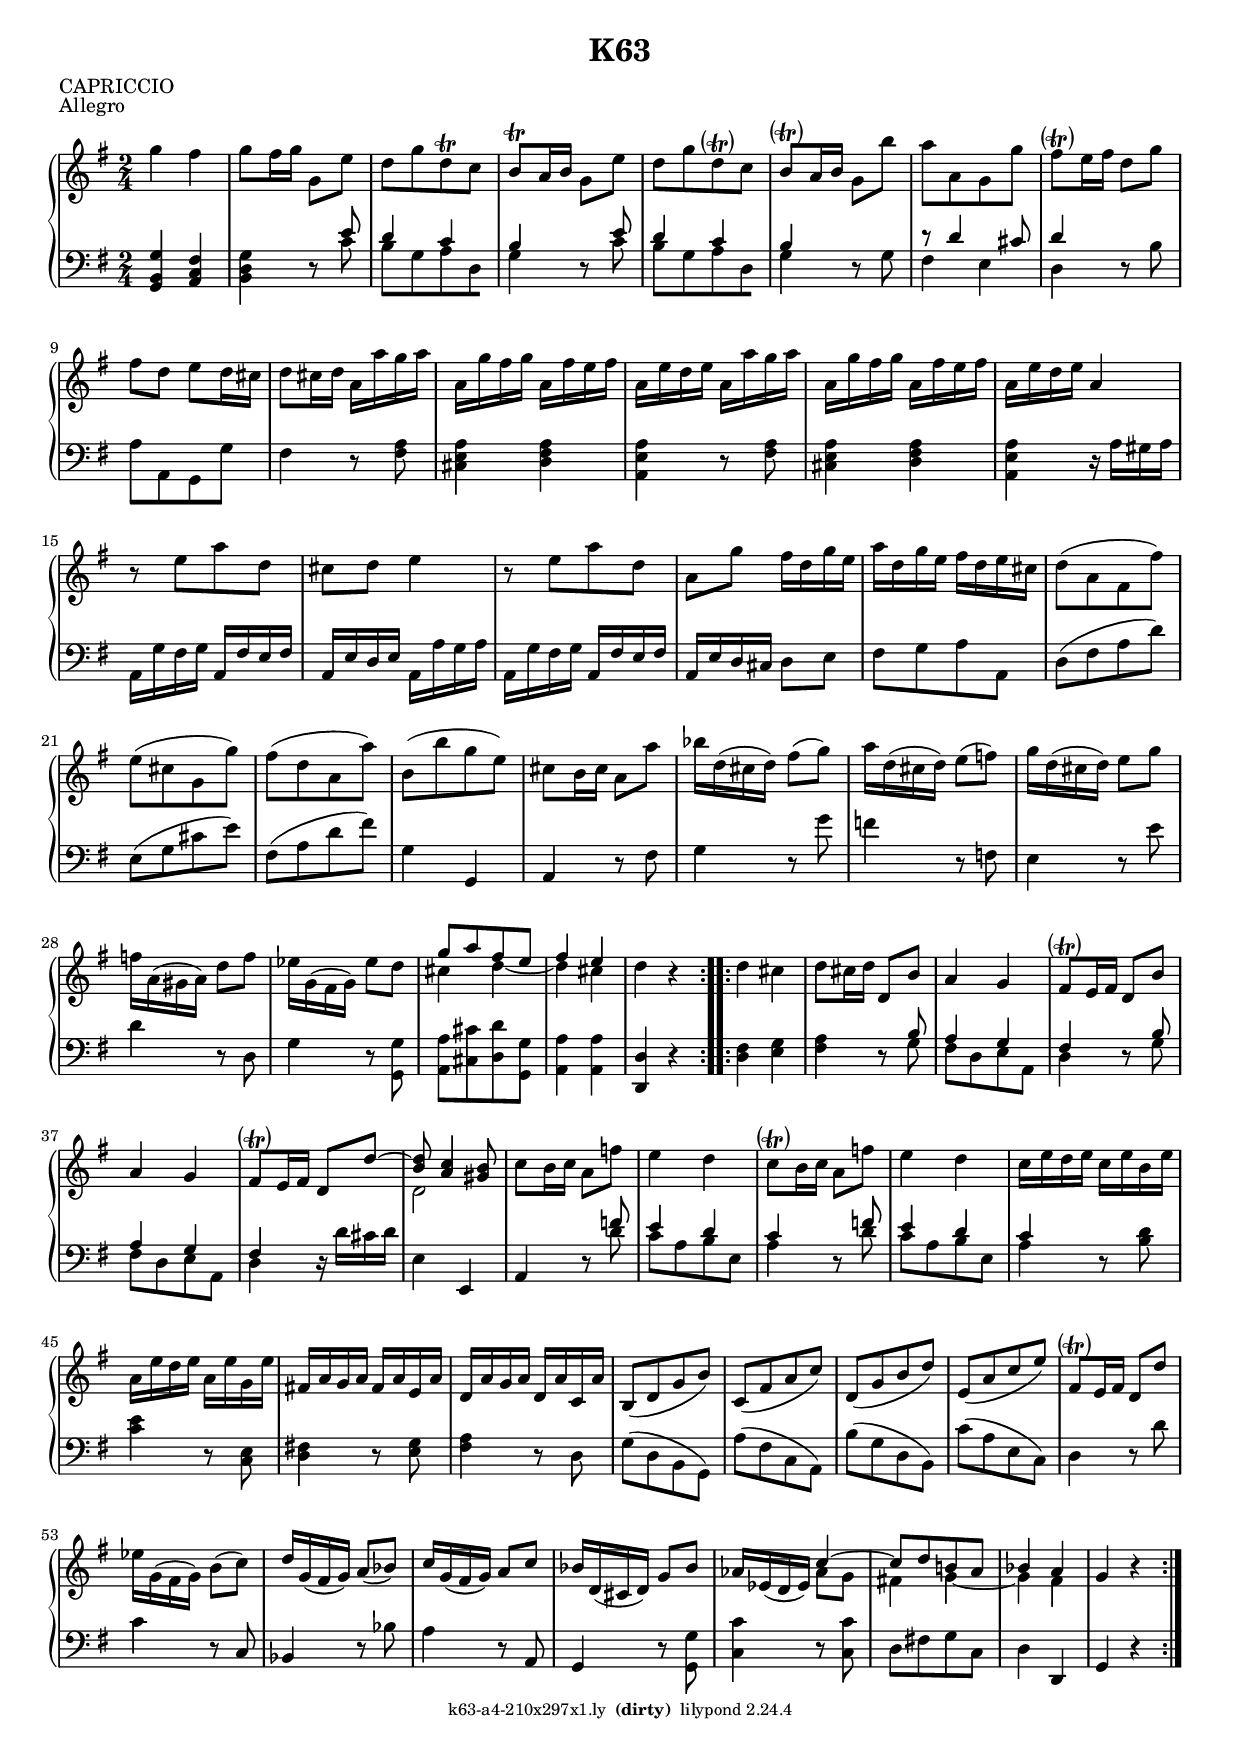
\version "2.18.2"

\include "../../include/general.ily"
\include "../../include/a4-210x297.ily"

#(set-global-staff-size 17.3)

breaks = {}
\version "2.18.2"

su = \stemUp
sd = \stemDown
sn = \stemNeutral
tu = \tieUp
td = \tieDown
tn = \tieNeutral
cstr = \change Staff = "right"
cstl = \change Staff = "left"

\header {
  title = "K63"
  meter = "CAPRICCIO"
  piece = "Allegro"
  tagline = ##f
}

global = {
  \key g \major
  \time 2/4
  \override ParenthesesItem #'font-size = #+2
}

right = \relative c''' {
  \global
 
  \repeat volta 2 {
    g4 fis
    g8 fis16 g g,8 e'
    d[ g d-\trill c]
    b-\trill a16 b g8 e'
    d[ g d-\parenthesize-\trill c]
    
    b-\parenthesize-\trill a16 b g8 b'
    a[ a, g g']
    fis-\parenthesize-\trill e16 fis d8 g
    fis d e d16 cis
    d8 cis16 d
    
    \repeat unfold 2 {
      a a' g a
      a, g' fis g a, fis' e fis
      a, e' d e } a,4 
    \sd r8 e'[ a d,]

    cis d e4
    r8 e[ a d,]
    a g' fis16 d g e
    a d, g e fis d e cis
    d8([ a fis fis')]
    
    e([ cis g g')]
    fis([ d a a')]
    b,([ b' g e)]
    cis b16 cis a8 a'
    bes16 d,( cis d) fis8( g)
    a16 d,( cis d) e8( f)
    
    g16 d( cis d) e8 g
    f16 a,( gis a) d8 f
    ees16 g,( fis g) ees'8 d
    <<{ g8[ a fis e] fis4 e } \\ { cis4 d~ d cis }>>
    d4 r
  }
  
  \repeat volta 2 {
    \sn d4 cis
    d8 cis16 d d,8 b'
    \repeat unfold 2 {
      a4 g
      fis8-\parenthesize-\trill e16 fis
    } \alternative {
      { d8 b' }
      { <<{ d, d' ~ <b d> <a c>4 <gis b>8 } \\ { s4 d2 }>> }
    }
    
    c'8 b16 c a8 f'
    e4 d
    c8-\parenthesize-\trill b16 c a8 f'
    e4 d
    c16 e d e c e b e
    
    a, e' d e a, e' g, e'
    fis,! a g a fis a e a
    d, a' g a d, a' c, a'
    b,8[( d g b])
    c,[( fis a c])
    
    d,[( g b d])
    e,[( a c e])
    fis,-\parenthesize-\trill e16 fis d8 d'
    \sd ees16 g,( fis g) b8( c) \su
    d16 g,( fis g) a8( bes)
    
    c16 g( fis g) a8 c
    bes16 d,( cis d) g8 bes
    aes16 ees( d ees)
    <<{ c'4 ~ c8[ d b! a] bes4 a } \\
      { aes8 g fis!4 g ~ g fis }>>
    g4 r
  }
}
 
left = \relative c {
  \global
  
  \repeat volta 2 {
    <g b g'>4 <a c fis>
    <b d g> \repeat unfold 2 {
      r8 <<{ e'8 d4 c b } \\ 
        { c8 b[ g a d, g4] }>> }
    
    r8 g
    <<{ r d'4 cis8 d4 } \\ { fis,4 e d }>>
    r8 b'
    a[ a, g g']
    fis4 \repeat unfold 2 {
      r8 <fis a>
      <cis e a>4 <d fis a>
      <a e' a>4 }
    r16 a' gis a
    
    a, g' fis g a, fis' e fis
    a, e' d e a, a' g a
    a, g' fis g a, fis' e fis
    a, e' d cis d8 e
    fis[ g a a,]
    d([ fis a d)]
    
    e,([ g cis e)]
    fis,([ a d fis)]
    g,4 g,
    a r8 fis'
    g4 r8 g'
    f4 r8 f,
    
    e4 r8 e'
    d4 r8 d,
    g4 r8 \once \sd <g, g'>
    <a a'>[ <cis cis'> <d d'> <g, g'>]
    <a a'>4 q
    <d, d'> r
  }
  
  \repeat volta 2 {
    <d' fis>4 <e g>
    <fis a> \repeat unfold 2 {
      r8 <<{ b8 a4 g fis } \\ { g8 fis[ d e a,] d4 }>> }
    r16 d' cis d
    
    e,4 e,
    a \repeat unfold 2 {
      r8 <<{ f'' e4 d c } \\ { d8 c[ a b e,] a4 }>> }
    r8 <b d>
    
    <c e>4 r8 <c, e>
    <d fis!>4 r8 <e g> 
    <fis a>4 r8 d
    \sd g[( d b g])
    a'[( fis c a])
    
    b'[( g d b])
    c'[( a e c])
    \sn d4 r8 d'
    c4 r8 c,
    bes4 r8 bes'
    
    a4 r8 a,
    g4 r8 \once \sd <g g'>
    <c c'>4 r8 q
    d[ fis! g c,]
    d4 d,
    g4 r
  }
}

\score {
  \new PianoStaff <<
    \new Staff = "right" {
      << 
        \breaks
        \right
      >>
    }
    \new Staff = "left" { 
      \clef bass \left
    }
  >>
  \layout { indent = 0 }
}

